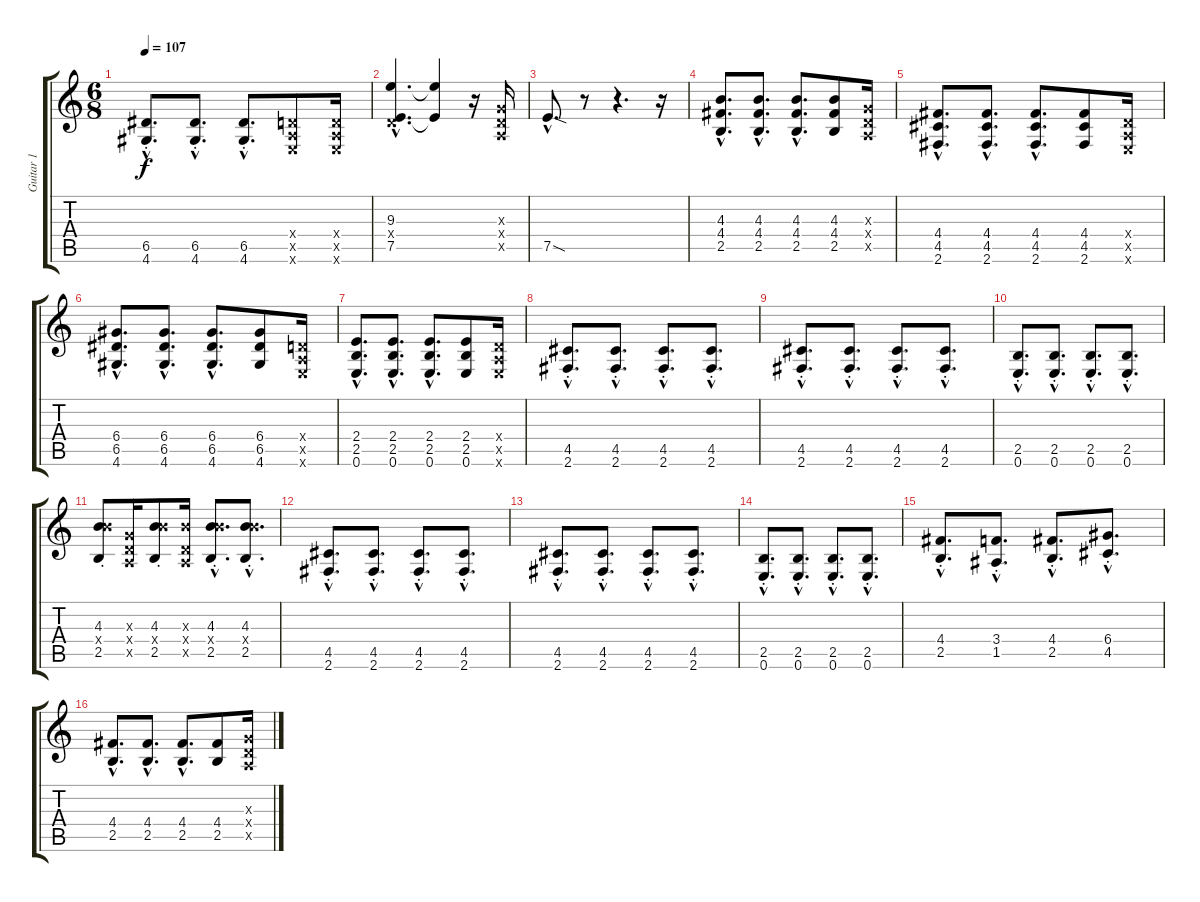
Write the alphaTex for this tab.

\track ("Guitar 1" "Guitar 1") {instrument electricguitarclean}
\staff {score tabs}
\tuning (E4 B3 G3 D3 A2 E2) {hide}
\ts (6 8)
\tempo 107
\clef g2
\ks c
(6.5{hac st} 4.6{hac st}).8{d dy f} (6.5{hac st} 4.6{hac st}).8{d} (6.5{hac st} 4.6{hac st}).8{d} (0.4{x} 0.5{x} 0.6{x}).8 (0.4{x} 0.5{x} 0.6{x}).16 |
(9.3{hac} 0.4{hac x} 7.5{hac}).4{d} (9.3{t} 7.5{t}).4 r.16 (0.3{x} 0.4{x} 0.5{x}).16 |
7.5{sod hac}.8{d} r.8 r.4{d} r.16 |
(4.3{hac} 4.4{hac} 2.5{hac}).8{d volume 12 instrument distortionguitar} (4.3{hac} 4.4{hac} 2.5{hac}).8{d} (4.3{hac} 4.4{hac} 2.5{hac}).8{d} (4.3 4.4 2.5).8 (0.3{x} 0.4{x} 0.5{x}).16 |
(4.4{hac} 4.5{hac} 2.6{hac}).8{d instrument distortionguitar} (4.4{hac} 4.5{hac} 2.6{hac}).8{d} (4.4{hac} 4.5{hac} 2.6{hac}).8{d} (4.4 4.5 2.6).8 (0.4{x} 0.5{x} 0.6{x}).16 |
(6.4{hac} 6.5{hac} 4.6{hac}).8{d instrument distortionguitar} (6.4{hac} 6.5{hac} 4.6{hac}).8{d} (6.4{hac} 6.5{hac} 4.6{hac}).8{d} (6.4 6.5 4.6).8 (0.4{x} 0.5{x} 0.6{x}).16 |
(2.4{hac} 2.5{hac} 0.6{hac}).8{d instrument distortionguitar} (2.4{hac} 2.5{hac} 0.6{hac}).8{d} (2.4{hac} 2.5{hac} 0.6{hac}).8{d} (2.4 2.5 0.6).8 (0.4{x} 0.5{x} 0.6{x}).16 |
(4.5{hac st} 2.6{hac st}).8{d volume 10} (4.5{hac st} 2.6{hac st}).8{d} (4.5{hac st} 2.6{hac st}).8{d} (4.5{hac st} 2.6{hac st}).8{d} |
(4.5{hac st} 2.6{hac st}).8{d} (4.5{hac st} 2.6{hac st}).8{d} (4.5{hac st} 2.6{hac st}).8{d} (4.5{hac st} 2.6{hac st}).8{d} |
(2.5{hac st} 0.6{hac st}).8{d} (2.5{hac st} 0.6{hac st}).8{d} (2.5{hac st} 0.6{hac st}).8{d} (2.5{hac st} 0.6{hac st}).8{d} |
(4.3{st} 9.4{x} 2.5{st}).8{volume 9} (0.3{x} 0.4{x} 0.5{x}).16 (4.3{st} 9.4{x} 2.5{st}).8 (4.3{x} 0.4{x} 0.5{x}).16 (4.3{hac st} 9.4{hac x} 2.5{hac st}).8{d} (4.3{hac st} 9.4{hac x} 2.5{hac st}).8{d} |
(4.5{hac st} 2.6{hac st}).8{d volume 10} (4.5{hac st} 2.6{hac st}).8{d} (4.5{hac st} 2.6{hac st}).8{d} (4.5{hac st} 2.6{hac st}).8{d} |
(4.5{hac st} 2.6{hac st}).8{d} (4.5{hac st} 2.6{hac st}).8{d} (4.5{hac st} 2.6{hac st}).8{d} (4.5{hac st} 2.6{hac st}).8{d} |
(2.5{hac st} 0.6{hac st}).8{d} (2.5{hac st} 0.6{hac st}).8{d} (2.5{hac st} 0.6{hac st}).8{d} (2.5{hac st} 0.6{hac st}).8{d} |
(4.4{hac st} 2.5{hac st}).8{d} (3.4{hac st} 1.5{hac st}).8{d} (4.4{hac st} 2.5{hac st}).8{d} (6.4{hac st} 4.5{hac st}).8{d} |
(4.4{hac} 2.5{hac}).8{d} (4.4{hac} 2.5{hac}).8{d} (4.4{hac} 2.5{hac}).8{d} (4.4 2.5).8 (0.3{x} 0.4{x} 0.5{x}).16
